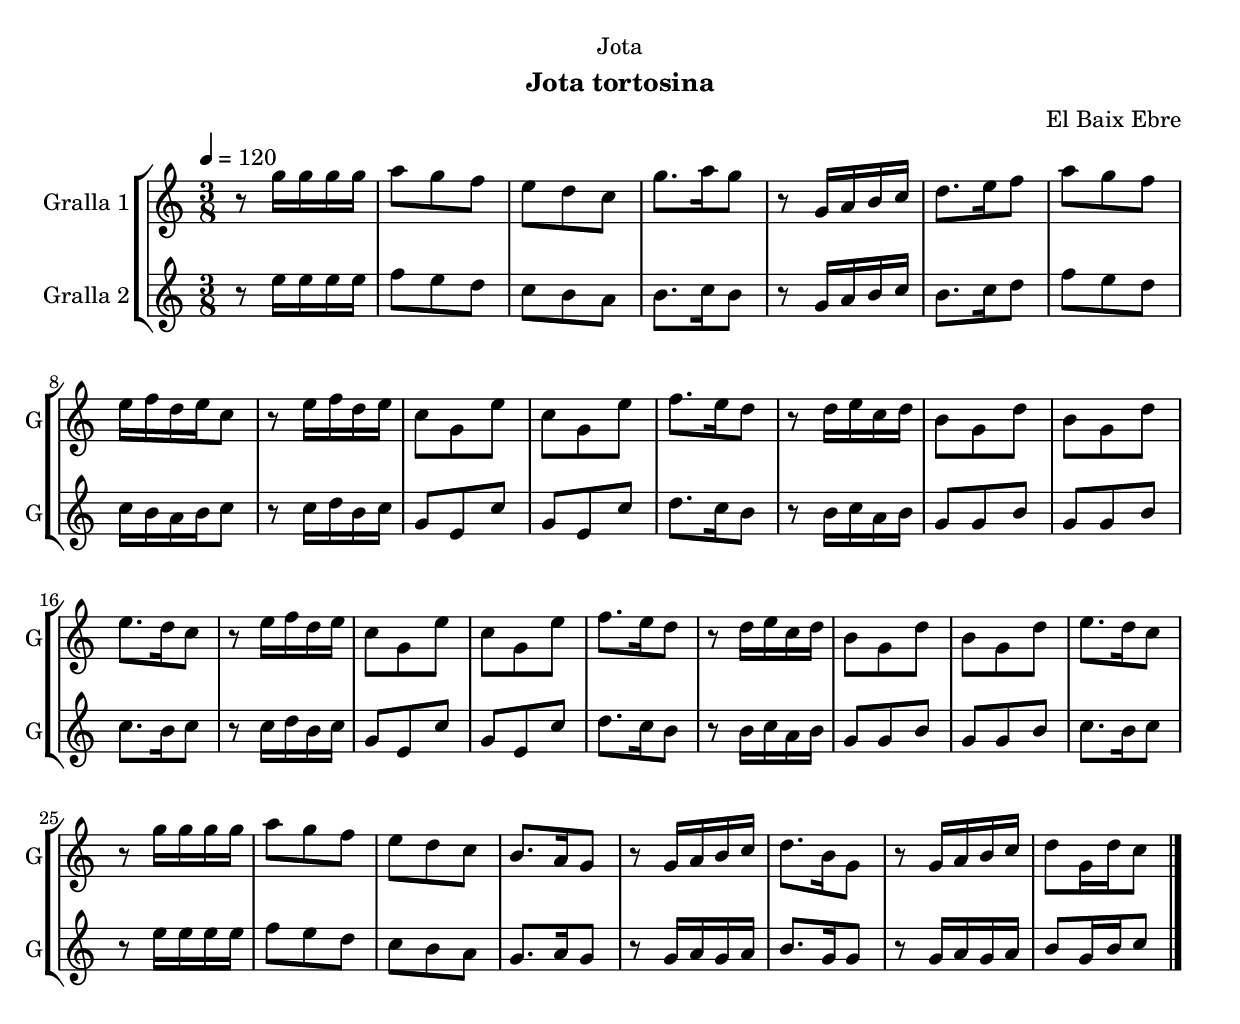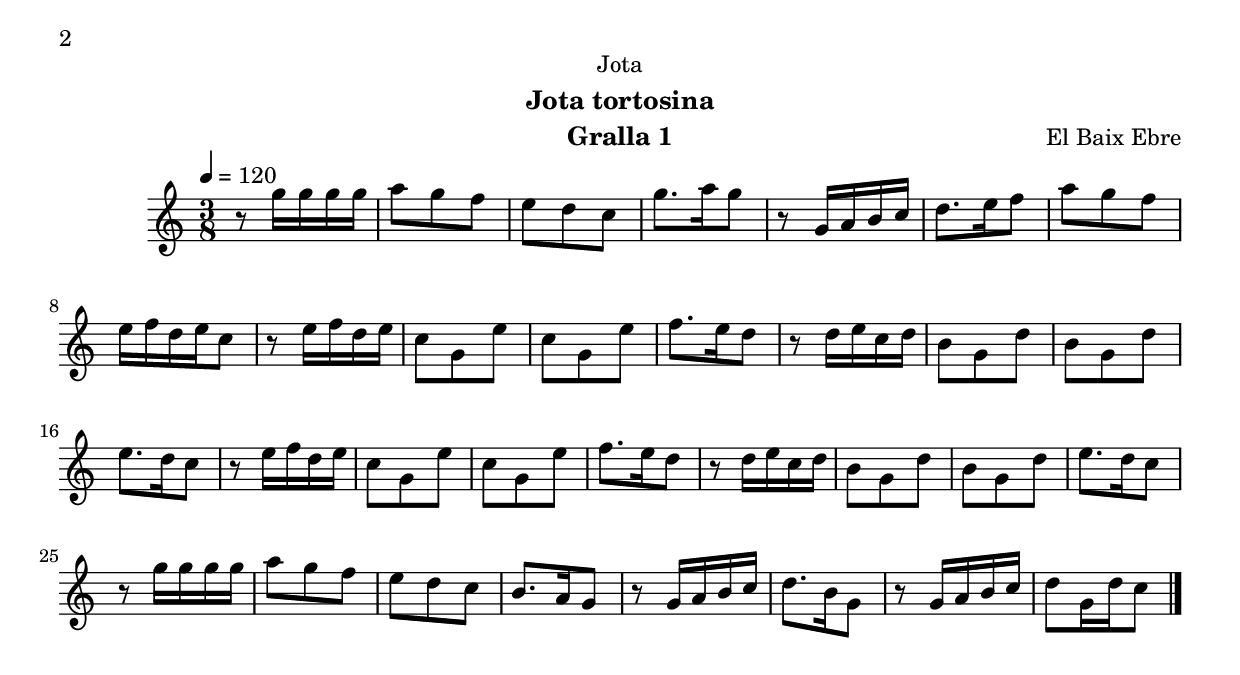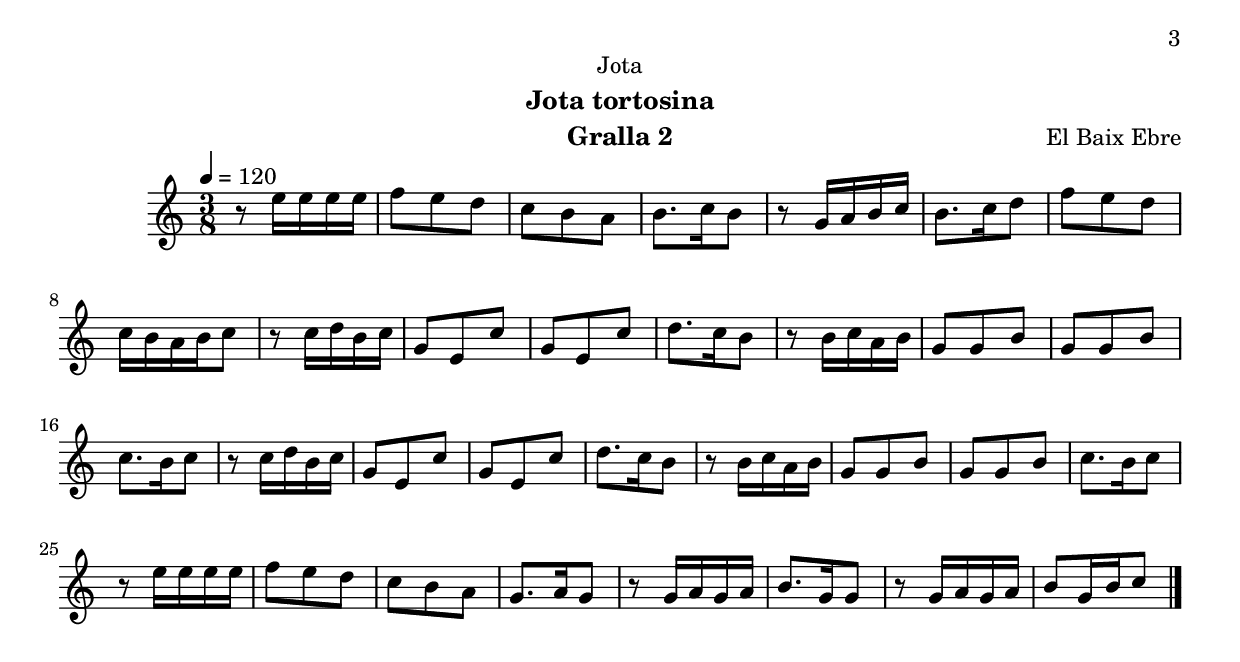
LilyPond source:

\version "2.16.2"

\header {
  dedication="Jota"
  title=""
  subtitle="Jota tortosina"
  subsubtitle=""
  poet=""
  meter=""
  piece=""
  composer="El Baix Ebre"
  arranger=""
  opus=""
  instrument=""
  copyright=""
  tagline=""
}

liniaroAa =
\relative g''
{
  \tempo 4=120
  \clef treble
  \key c \major
  \time 3/8
  r8 g16 g g g  |
  a8 g f  |
  e8 d c  |
  g'8. a16 g8  |
  %05
  r8 g,16 a b c  |
  d8. e16 f8  |
  a8 g f  |
  e16 f d e c8  |
  r8 e16 f d e  |
  %10
  c8 g e'  |
  c8 g e'  |
  f8. e16 d8  |
  r8 d16 e c d  |
  b8 g d'  |
  %15
  b8 g d'  |
  e8. d16 c8  |
  r8 e16 f d e  |
  c8 g e'  |
  c8 g e'  |
  %20
  f8. e16 d8  |
  r8 d16 e c d  |
  b8 g d'  |
  b8 g d'  |
  e8. d16 c8  |
  %25
  r8 g'16 g g g  |
  a8 g f  |
  e8 d c  |
  b8. a16 g8  |
  r8 g16 a b c  |
  %30
  d8. b16 g8  |
  r8 g16 a b c  |
  d8 g,16 d' c8  \bar "|."
}

liniaroAb =
\relative e''
{
  \tempo 4=120
  \clef treble
  \key c \major
  \time 3/8
  r8 e16 e e e  |
  f8 e d  |
  c8 b a  |
  b8. c16 b8  |
  %05
  r8 g16 a b c  |
  b8. c16 d8  |
  f8 e d  |
  c16 b a b c8  |
  r8 c16 d b c  |
  %10
  g8 e c'  |
  g8 e c'  |
  d8. c16 b8  |
  r8 b16 c a b  |
  g8 g b  |
  %15
  g8 g b  |
  c8. b16 c8  |
  r8 c16 d b c  |
  g8 e c'  |
  g8 e c'  |
  %20
  d8. c16 b8  |
  r8 b16 c a b  |
  g8 g b  |
  g8 g b  |
  c8. b16 c8  |
  %25
  r8 e16 e e e  |
  f8 e d  |
  c8 b a  |
  g8. a16 g8  |
  r8 g16 a g a  |
  %30
  b8. g16 g8  |
  r8 g16 a g a  |
  b8 g16 b c8  \bar "|."
}

\bookpart {
  \score {
    \new StaffGroup {
      \override Score.RehearsalMark #'self-alignment-X = #LEFT
      <<
        \new Staff \with {instrumentName = #"Gralla 1" shortInstrumentName = #"G"} \liniaroAa
        \new Staff \with {instrumentName = #"Gralla 2" shortInstrumentName = #"G"} \liniaroAb
      >>
    }
    \layout {}
  }
  \score { \unfoldRepeats
    \new StaffGroup {
      \override Score.RehearsalMark #'self-alignment-X = #LEFT
      <<
        \new Staff \with {instrumentName = #"Gralla 1" shortInstrumentName = #"G"} \liniaroAa
        \new Staff \with {instrumentName = #"Gralla 2" shortInstrumentName = #"G"} \liniaroAb
      >>
    }
    \midi {
      \set Staff.midiInstrument = "oboe"
      \set DrumStaff.midiInstrument = "drums"
    }
  }
}

\bookpart {
  \header {instrument="Gralla 1"}
  \score {
    \new StaffGroup {
      \override Score.RehearsalMark #'self-alignment-X = #LEFT
      <<
        \new Staff \liniaroAa
      >>
    }
    \layout {}
  }
  \score { \unfoldRepeats
    \new StaffGroup {
      \override Score.RehearsalMark #'self-alignment-X = #LEFT
      <<
        \new Staff \liniaroAa
      >>
    }
    \midi {
      \set Staff.midiInstrument = "oboe"
      \set DrumStaff.midiInstrument = "drums"
    }
  }
}

\bookpart {
  \header {instrument="Gralla 2"}
  \score {
    \new StaffGroup {
      \override Score.RehearsalMark #'self-alignment-X = #LEFT
      <<
        \new Staff \liniaroAb
      >>
    }
    \layout {}
  }
  \score { \unfoldRepeats
    \new StaffGroup {
      \override Score.RehearsalMark #'self-alignment-X = #LEFT
      <<
        \new Staff \liniaroAb
      >>
    }
    \midi {
      \set Staff.midiInstrument = "oboe"
      \set DrumStaff.midiInstrument = "drums"
    }
  }
}

